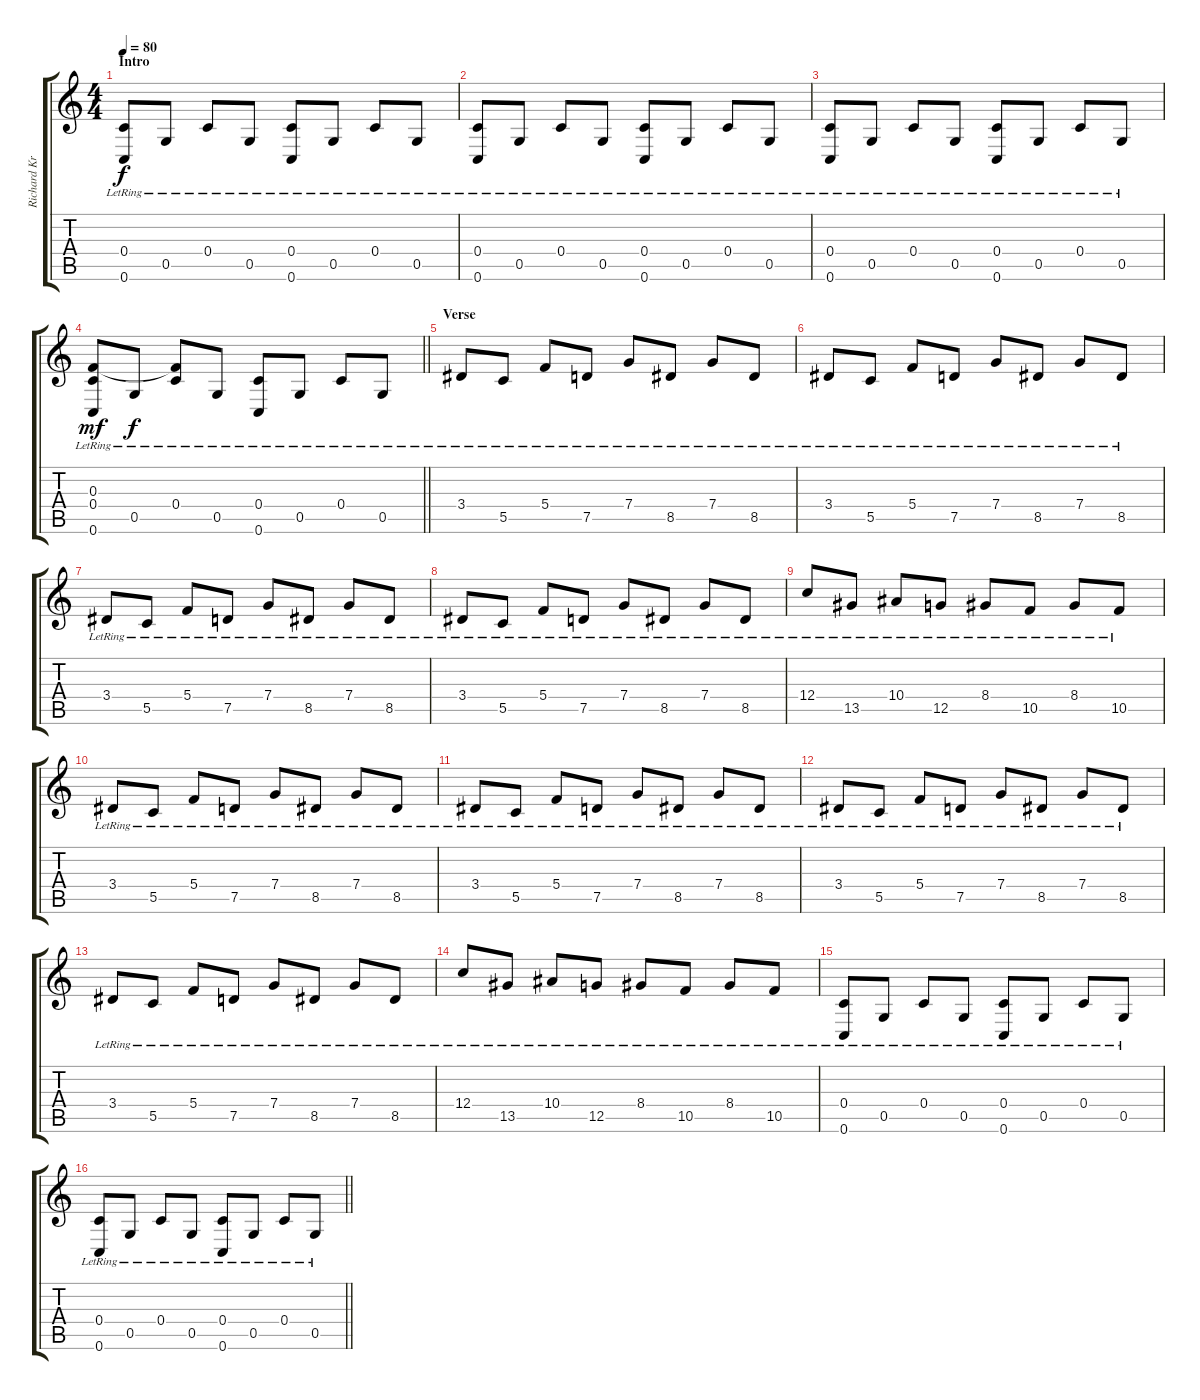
\track ("Richard Kruspe // Clean" "Richard Kr") {instrument electricguitarclean}
\staff {score tabs}
\tuning (D4 A3 F3 C3 G2 C2) {hide}
\ts (4 4)
\section ("" "Intro")
\tempo 80
\clef g2
\ks c
(0.4{lr} 0.6{lr}).8{dy f instrument electricguitarclean} 0.5{lr}.8 0.4{lr}.8 0.5{lr}.8 (0.4{lr} 0.6{lr}).8 0.5{lr}.8 0.4{lr}.8 0.5{lr}.8 |
(0.4{lr} 0.6{lr}).8 0.5{lr}.8 0.4{lr}.8 0.5{lr}.8 (0.4{lr} 0.6{lr}).8 0.5{lr}.8 0.4{lr}.8 0.5{lr}.8 |
(0.4{lr} 0.6{lr}).8 0.5{lr}.8 0.4{lr}.8 0.5{lr}.8 (0.4{lr} 0.6{lr}).8 0.5{lr}.8 0.4{lr}.8 0.5{lr}.8 |
\barLineRight lightlight
(0.3 0.4{lr} 0.6{lr}).8{dy mf} 0.5{lr}.8{dy f} (0.3{t} 0.4{lr}).8 0.5{lr}.8 (0.4{lr} 0.6{lr}).8 0.5{lr}.8 0.4{lr}.8 0.5{lr}.8 |
\section ("" "Verse")
3.4{lr}.8 5.5{lr}.8 5.4{lr}.8 7.5{lr}.8 7.4{lr}.8 8.5{lr}.8 7.4{lr}.8 8.5{lr}.8 |
3.4{lr}.8 5.5{lr}.8 5.4{lr}.8 7.5{lr}.8 7.4{lr}.8 8.5{lr}.8 7.4{lr}.8 8.5{lr}.8 |
3.4{lr}.8 5.5{lr}.8 5.4{lr}.8 7.5{lr}.8 7.4{lr}.8 8.5{lr}.8 7.4{lr}.8 8.5{lr}.8 |
3.4{lr}.8 5.5{lr}.8 5.4{lr}.8 7.5{lr}.8 7.4{lr}.8 8.5{lr}.8 7.4{lr}.8 8.5{lr}.8 |
12.4{lr}.8 13.5{lr}.8 10.4{lr}.8 12.5{lr}.8 8.4{lr}.8 10.5{lr}.8 8.4{lr}.8 10.5{lr}.8 |
3.4{lr}.8 5.5{lr}.8 5.4{lr}.8 7.5{lr}.8 7.4{lr}.8 8.5{lr}.8 7.4{lr}.8 8.5{lr}.8 |
3.4{lr}.8 5.5{lr}.8 5.4{lr}.8 7.5{lr}.8 7.4{lr}.8 8.5{lr}.8 7.4{lr}.8 8.5{lr}.8 |
3.4{lr}.8 5.5{lr}.8 5.4{lr}.8 7.5{lr}.8 7.4{lr}.8 8.5{lr}.8 7.4{lr}.8 8.5{lr}.8 |
3.4{lr}.8 5.5{lr}.8 5.4{lr}.8 7.5{lr}.8 7.4{lr}.8 8.5{lr}.8 7.4{lr}.8 8.5{lr}.8 |
12.4{lr}.8 13.5{lr}.8 10.4{lr}.8 12.5{lr}.8 8.4{lr}.8 10.5{lr}.8 8.4{lr}.8 10.5{lr}.8 |
(0.4{lr} 0.6{lr}).8 0.5{lr}.8 0.4{lr}.8 0.5{lr}.8 (0.4{lr} 0.6{lr}).8 0.5{lr}.8 0.4{lr}.8 0.5{lr}.8 |
\barLineRight lightlight
(0.4{lr} 0.6{lr}).8 0.5{lr}.8 0.4{lr}.8 0.5{lr}.8 (0.4{lr} 0.6{lr}).8 0.5{lr}.8 0.4{lr}.8 0.5{lr}.8
